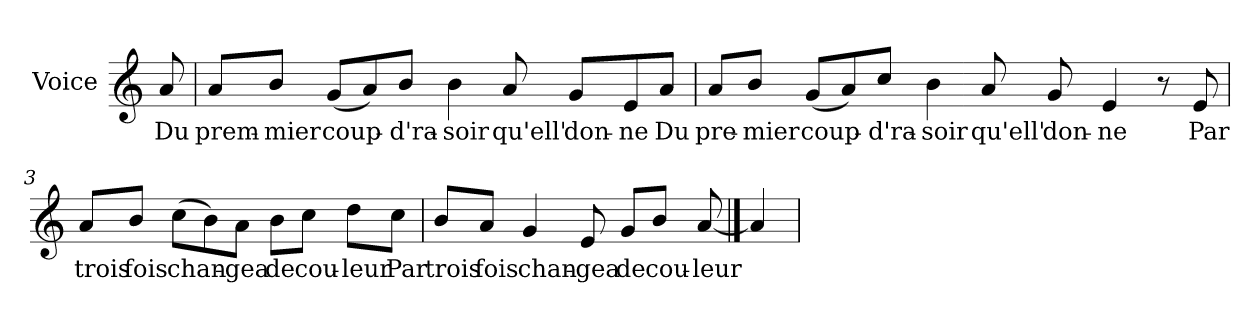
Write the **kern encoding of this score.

**kern	**text
*part1	*part1
*staff1	*staff1
*I"Voice	*
*I'V	*
*clefG2	*
*k[]	*
*C:	*
=	=
8a/	Du
=1	=1
8a/L	prem-
8b/J	-mier
(<8g/L	coup-
8a/)	.
8b/J	-d'ra-
4b\	-soir
8a/	qu'ell'
8g/L	don-
8e/	-ne
8a/J	Du
=2	=2
8a/L	pre-
8b/J	-mier
(<8g/L	coup-
8a/)	.
8cc/J	-d'ra-
4b\	-soir
8a/	qu'ell'
8g/	don-
4e/	-ne
8r	.
8e/	Par
!!LO:LB:g=z
=3	=3
8a/L	trois
8b/J	fois
(>8cc\L	chan-
8b\)	.
8a\J	-gea
8b\L	de
8cc\J	cou-
8dd\L	-leur
8cc\J	Par
=4	=4
8b/L	trois
8a/J	fois
4g/	chan-
8e/	-gea
8g/L	de
8b/J	cou-
[8a/	-leur
==5	==5
4a/]	.
=	=
*-	*-
